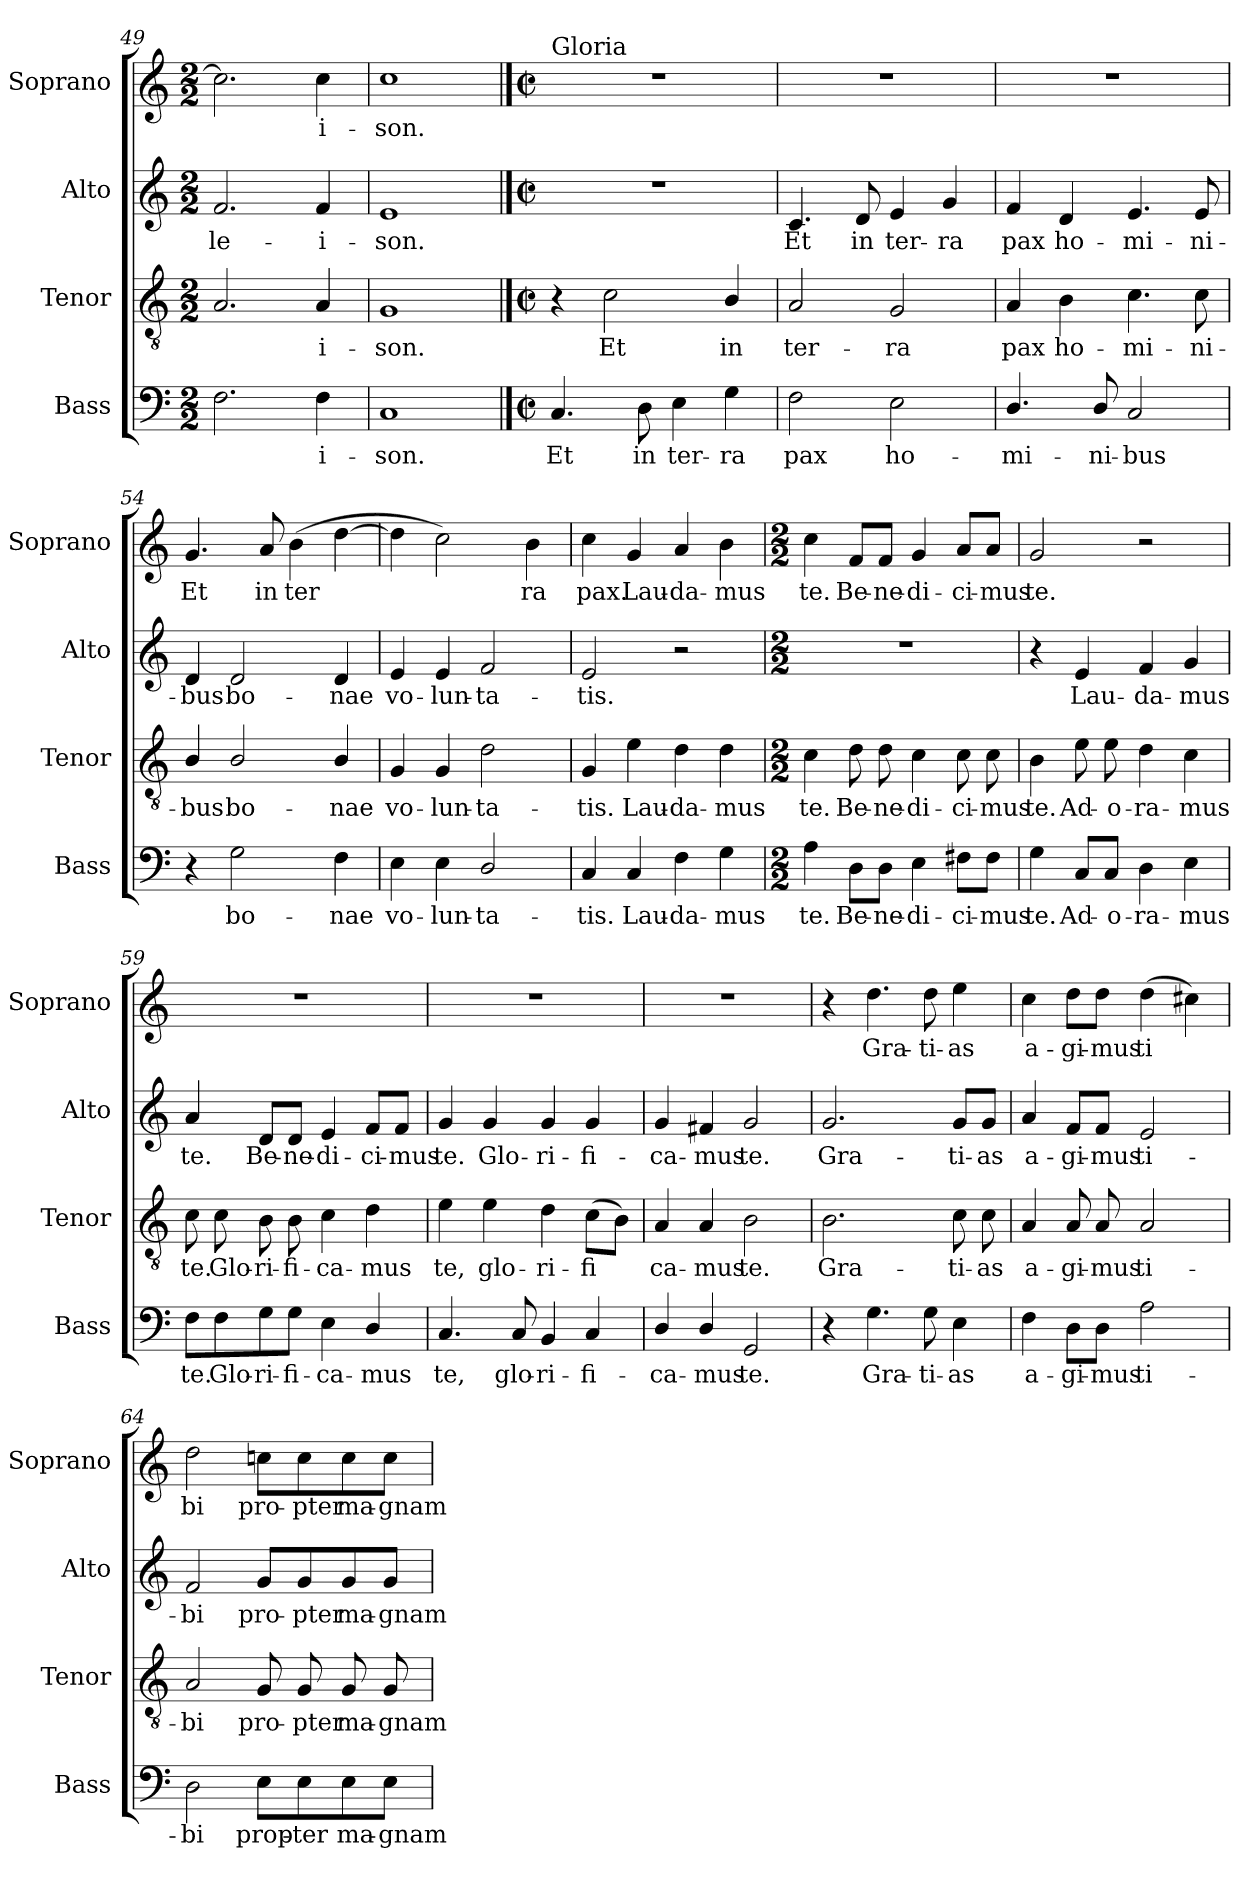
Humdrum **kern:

**kern	**text	**kern	**text	**kern	**text	**kern	**text
*part4	*part4	*part3	*part3	*part2	*part2	*part1	*part1
*staff4	*staff4	*staff3	*staff3	*staff2	*staff2	*staff1	*staff1
*I"Bass	*	*I"Tenor	*	*I"Alto	*	*I"Soprano	*
*I'Bass	*	*I'Tenor	*	*I'Alto	*	*I'Soprano	*
*clefF4	*	*clefGv2	*	*clefG2	*	*clefG2	*
*k[]	*	*k[]	*	*k[]	*	*k[]	*
*C:	*	*C:	*	*C:	*	*C:	*
*M2/2	*	*M2/2	*	*M2/2	*	*M2/2	*
=49	=49	=49	=49	=49	=49	=49	=49
!	!	!	!	!	!LO:LY:b	!	!
2.F\	.	2.A/	.	2.f/	-le-	2.cc\]	.
!	!LO:LY:b	!	!LO:LY:b	!	!LO:LY:b	!	!LO:LY:b
4F\	i-	4A/	i-	4f/	-i-	4cc\	i-
=50	=50	=50	=50	=50	=50	=50	=50
!	!LO:LY:b	!	!LO:LY:b	!	!LO:LY:b	!	!LO:LY:b
1C	-son.	1G	-son.	1e	-son.	1cc	-son.
!!LO:LB:g=z
==51	==51	==51	==51	==51	==51	==51	==51
*M2/2	*	*M2/2	*	*M2/2	*	*M2/2	*
*met(c|)	*	*met(c|)	*	*met(c|)	*	*met(c|)	*
!	!	!	!	!	!	!LO:TX:a:t=Gloria	!
!	!LO:LY:b	!	!	!	!	!	!
4.C/	Et	4r	.	1r	.	1r	.
!	!	!	!LO:LY:b	!	!	!	!
.	.	2c\	Et	.	.	.	.
!	!LO:LY:b	!	!	!	!	!	!
8D\	in	.	.	.	.	.	.
!	!LO:LY:b	!	!	!	!	!	!
4E\	ter-	.	.	.	.	.	.
!	!LO:LY:b	!	!LO:LY:b	!	!	!	!
4G\	-ra	4B/	in	.	.	.	.
=52	=52	=52	=52	=52	=52	=52	=52
!	!LO:LY:b	!	!LO:LY:b	!	!LO:LY:b	!	!
2F\	pax	2A/	ter-	4.c/	Et	1r	.
!	!	!	!	!	!LO:LY:b	!	!
.	.	.	.	8d/	in	.	.
!	!LO:LY:b	!	!LO:LY:b	!	!LO:LY:b	!	!
2E\	ho-	2G/	-ra	4e/	ter-	.	.
!	!	!	!	!	!LO:LY:b	!	!
.	.	.	.	4g/	-ra	.	.
=53	=53	=53	=53	=53	=53	=53	=53
!	!LO:LY:b	!	!LO:LY:b	!	!LO:LY:b	!	!
4.D/	-mi-	4A/	pax	4f/	pax	1r	.
!	!	!	!LO:LY:b	!	!LO:LY:b	!	!
.	.	4B\	ho-	4d/	ho-	.	.
!	!LO:LY:b	!	!	!	!	!	!
8D/	-ni-	.	.	.	.	.	.
!	!LO:LY:b	!	!LO:LY:b	!	!LO:LY:b	!	!
2C/	-bus	4.c\	-mi-	4.e/	-mi-	.	.
!	!	!	!LO:LY:b	!	!LO:LY:b	!	!
.	.	8c\	-ni-	8e/	-ni-	.	.
=54	=54	=54	=54	=54	=54	=54	=54
!	!	!	!LO:LY:b	!	!LO:LY:b	!	!LO:LY:b
4r	.	4B/	-bus	4d/	-bus	4.g/	Et
!	!LO:LY:b	!	!LO:LY:b	!	!LO:LY:b	!	!
2G\	bo-	2B/	bo-	2d/	bo-	.	.
!	!	!	!	!	!	!	!LO:LY:b
.	.	.	.	.	.	8a/	in
!	!	!	!	!	!	!	!LO:LY:b
.	.	.	.	.	.	(>4b\	ter­
!	!LO:LY:b	!	!LO:LY:b	!	!LO:LY:b	!	!
4F\	-nae	4B/	-nae	4d/	-nae	[4dd\	.
=55	=55	=55	=55	=55	=55	=55	=55
!	!LO:LY:b	!	!LO:LY:b	!	!LO:LY:b	!	!
4E\	vo-	4G/	vo-	4e/	vo-	4dd\]	.
!	!LO:LY:b	!	!LO:LY:b	!	!LO:LY:b	!	!
4E\	-lun-	4G/	-lun-	4e/	-lun-	2cc\)	.
!	!LO:LY:b	!	!LO:LY:b	!	!LO:LY:b	!	!
2D/	-ta-	2d\	-ta-	2f/	-ta-	.	.
!	!	!	!	!	!	!	!LO:LY:b
.	.	.	.	.	.	4b\	ra
=56	=56	=56	=56	=56	=56	=56	=56
!	!LO:LY:b	!	!LO:LY:b	!	!LO:LY:b	!	!LO:LY:b
4C/	-tis.	4G/	-tis.	2e/	-tis.	4cc\	pax.
!	!LO:LY:b	!	!LO:LY:b	!	!	!	!LO:LY:b
4C/	Lau-	4e\	Lau-	.	.	4g/	Lau-
!	!LO:LY:b	!	!LO:LY:b	!	!	!	!LO:LY:b
4F\	-da-	4d\	-da-	2r	.	4a/	-da-
!	!LO:LY:b	!	!LO:LY:b	!	!	!	!LO:LY:b
4G\	-mus	4d\	-mus	.	.	4b\	-mus
!!LO:LB:g=z
=57	=57	=57	=57	=57	=57	=57	=57
*M2/2	*	*M2/2	*	*M2/2	*	*M2/2	*
!	!LO:LY:b	!	!LO:LY:b	!	!	!	!LO:LY:b
4A\	te.	4c\	te.	1r	.	4cc\	te.
!	!LO:LY:b	!	!LO:LY:b	!	!	!	!LO:LY:b
8D\L	Be-	8d\	Be-	.	.	8f/L	Be-
!	!LO:LY:b	!	!LO:LY:b	!	!	!	!LO:LY:b
8D\J	-ne-	8d\	-ne-	.	.	8f/J	-ne-
!	!LO:LY:b	!	!LO:LY:b	!	!	!	!LO:LY:b
4E\	-di-	4c\	-di-	.	.	4g/	-di-
!	!LO:LY:b	!	!LO:LY:b	!	!	!	!LO:LY:b
8F#X\L	-ci-	8c\	-ci-	.	.	8a/L	-ci-
!	!LO:LY:b	!	!LO:LY:b	!	!	!	!LO:LY:b
8F#\J	-mus	8c\	-mus	.	.	8a/J	-mus
=58	=58	=58	=58	=58	=58	=58	=58
!	!LO:LY:b	!	!LO:LY:b	!	!	!	!LO:LY:b
4G\	te.	4B\	te.	4r	.	2g/	te.
!	!LO:LY:b	!	!LO:LY:b	!	!LO:LY:b	!	!
8C/L	Ad-	8e\	Ad-	4e/	Lau-	.	.
!	!LO:LY:b	!	!LO:LY:b	!	!	!	!
8C/J	-o-	8e\	-o-	.	.	.	.
!	!LO:LY:b	!	!LO:LY:b	!	!LO:LY:b	!	!
4D\	-ra-	4d\	-ra-	4f/	-da-	2r	.
!	!LO:LY:b	!	!LO:LY:b	!	!LO:LY:b	!	!
4E\	-mus	4c\	-mus	4g/	-mus	.	.
=59	=59	=59	=59	=59	=59	=59	=59
!	!LO:LY:b	!	!LO:LY:b	!	!LO:LY:b	!	!
8F\L	te.	8c\	te.	4a/	te.	1r	.
!	!LO:LY:b	!	!LO:LY:b	!	!	!	!
8F\	Glo-	8c\	Glo-	.	.	.	.
!	!LO:LY:b	!	!LO:LY:b	!	!LO:LY:b	!	!
8G\	-ri-	8B\	-ri-	8d/L	Be-	.	.
!	!LO:LY:b	!	!LO:LY:b	!	!LO:LY:b	!	!
8G\J	-fi-	8B\	-fi-	8d/J	-ne-	.	.
!	!LO:LY:b	!	!LO:LY:b	!	!LO:LY:b	!	!
4E\	-ca-	4c\	-ca-	4e/	-di-	.	.
!	!LO:LY:b	!	!LO:LY:b	!	!LO:LY:b	!	!
4D/	-mus	4d\	-mus	8f/L	-ci-	.	.
!	!	!	!	!	!LO:LY:b	!	!
.	.	.	.	8f/J	-mus	.	.
=60	=60	=60	=60	=60	=60	=60	=60
!	!LO:LY:b	!	!LO:LY:b	!	!LO:LY:b	!	!
4.C/	te,	4e\	te,	4g/	te.	1r	.
!	!	!	!LO:LY:b	!	!LO:LY:b	!	!
.	.	4e\	glo-	4g/	Glo-	.	.
!	!LO:LY:b	!	!	!	!	!	!
8C/	glo-	.	.	.	.	.	.
!	!LO:LY:b	!	!LO:LY:b	!	!LO:LY:b	!	!
4BB/	-ri-	4d\	-ri-	4g/	-ri-	.	.
!	!LO:LY:b	!	!LO:LY:b	!	!LO:LY:b	!	!
4C/	-fi-	(>8c\L	-fi­	4g/	-fi-	.	.
.	.	8B\J)	.	.	.	.	.
=61	=61	=61	=61	=61	=61	=61	=61
!	!LO:LY:b	!	!LO:LY:b	!	!LO:LY:b	!	!
4D/	-ca-	4A/	ca-	4g/	-ca-	1r	.
!	!LO:LY:b	!	!LO:LY:b	!	!LO:LY:b	!	!
4D/	-mus	4A/	-mus	4f#X/	-mus	.	.
!	!LO:LY:b	!	!LO:LY:b	!	!LO:LY:b	!	!
2GG/	te.	2B\	te.	2g/	te.	.	.
=62	=62	=62	=62	=62	=62	=62	=62
!	!	!	!LO:LY:b	!	!LO:LY:b	!	!
4r	.	2.B\	Gra-	2.g/	Gra-	4r	.
!	!LO:LY:b	!	!	!	!	!	!LO:LY:b
4.G\	Gra-	.	.	.	.	4.dd\	Gra-
!	!LO:LY:b	!	!	!	!	!	!LO:LY:b
8G\	-ti-	.	.	.	.	8dd\	-ti-
!	!LO:LY:b	!	!LO:LY:b	!	!LO:LY:b	!	!LO:LY:b
4E\	-as	8c\	-ti-	8g/L	-ti-	4ee\	-as
!	!	!	!LO:LY:b	!	!LO:LY:b	!	!
.	.	8c\	-as	8g/J	-as	.	.
!!LO:PB:g=z
=63	=63	=63	=63	=63	=63	=63	=63
!	!LO:LY:b	!	!LO:LY:b	!	!LO:LY:b	!	!LO:LY:b
4F\	a-	4A/	a-	4a/	a-	4cc\	a-
!	!LO:LY:b	!	!LO:LY:b	!	!LO:LY:b	!	!LO:LY:b
8D\L	-gi-	8A/	-gi-	8f/L	-gi-	8dd\L	-gi-
!	!LO:LY:b	!	!LO:LY:b	!	!LO:LY:b	!	!LO:LY:b
8D\J	-mus	8A/	-mus	8f/J	-mus	8dd\J	-mus
!	!LO:LY:b	!	!LO:LY:b	!	!LO:LY:b	!	!LO:LY:b
2A\	ti-	2A/	ti-	2e/	ti-	(>4dd\	ti­
.	.	.	.	.	.	4cc#X\)	.
=64	=64	=64	=64	=64	=64	=64	=64
!	!LO:LY:b	!	!LO:LY:b	!	!LO:LY:b	!	!LO:LY:b
2D\	-bi	2A/	-bi	2f/	-bi	2dd\	bi
!	!LO:LY:b	!	!LO:LY:b	!	!LO:LY:b	!	!LO:LY:b
8E\L	prop-	8G/	pro-	8g/L	pro-	8ccni\L	pro-
!	!LO:LY:b	!	!LO:LY:b	!	!LO:LY:b	!	!LO:LY:b
8E\	-ter	8G/	-pter	8g/	-pter	8cc\	-pter
!	!LO:LY:b	!	!LO:LY:b	!	!LO:LY:b	!	!LO:LY:b
8E\	ma-	8G/	ma-	8g/	ma-	8cc\	ma-
!	!LO:LY:b	!	!LO:LY:b	!	!LO:LY:b	!	!LO:LY:b
8E\J	-gnam	8G/	-gnam	8g/J	-gnam	8cc\J	-gnam
=	=	=	=	=	=	=	=
*-	*-	*-	*-	*-	*-	*-	*-
